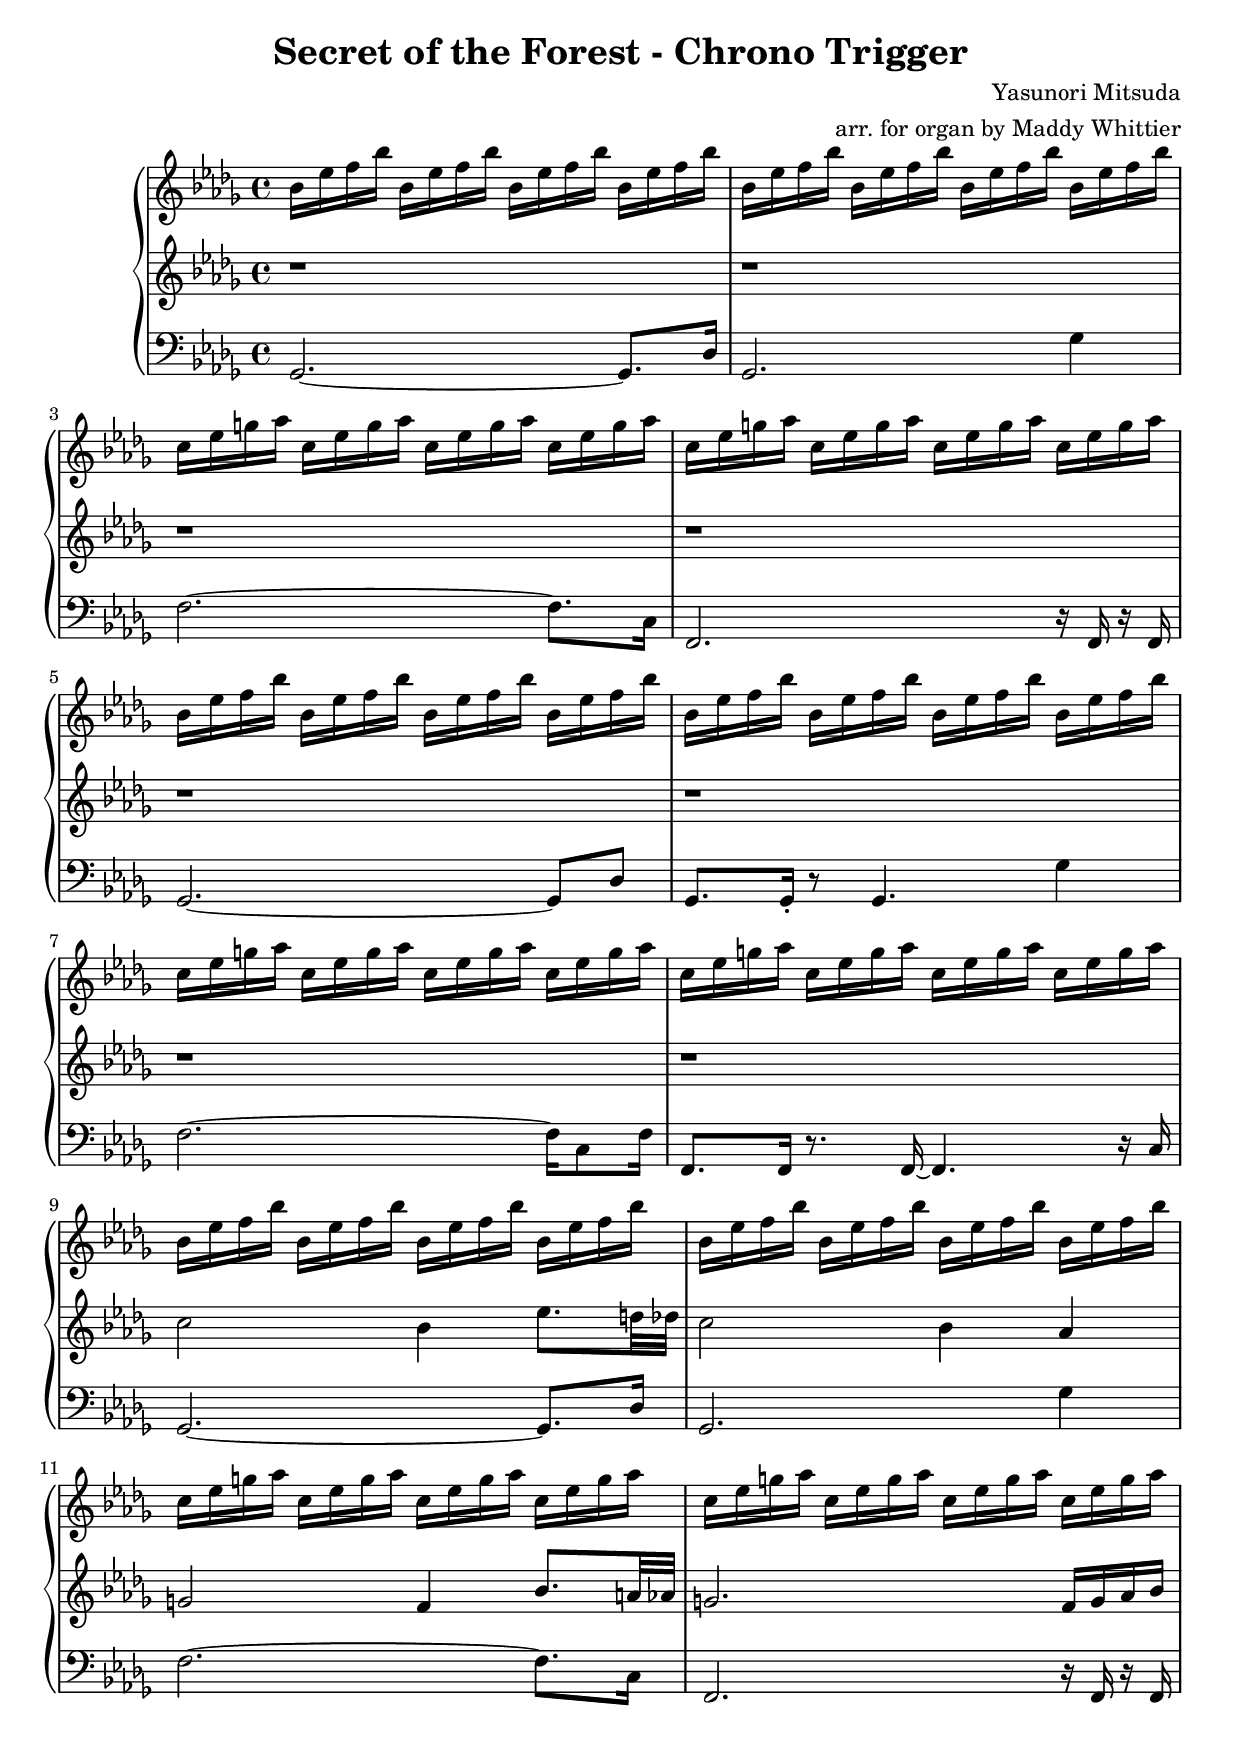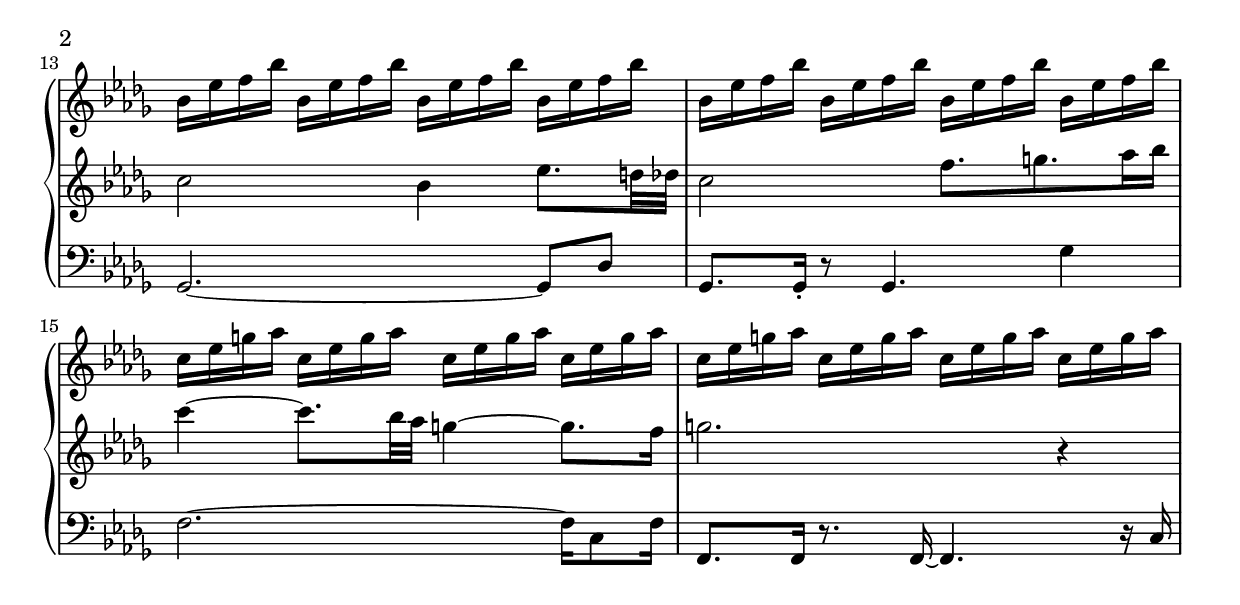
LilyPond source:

% Adapted from https://musescore.com/starsoarer/scores/3089246

\version "2.23.13"

\include "english.ly"

\header {
  title = "Secret of the Forest - Chrono Trigger"
  composer = "Yasunori Mitsuda"
  arranger = "arr. for organ by Maddy Whittier"
}

\new PianoStaff <<
  \new Staff \relative {
    \time 4/4
    \key df \major
    bf'16 ef f bf
    bf, ef f bf
    bf, ef f bf
    bf, ef f bf
    bf, ef f bf
    bf, ef f bf
    bf, ef f bf
    bf, ef f bf

    c, ef g af
    c, ef g af
    c, ef g af
    c, ef g af
    c, ef g af
    c, ef g af
    c, ef g af
    c, ef g af

    bf, ef f bf
    bf, ef f bf
    bf, ef f bf
    bf, ef f bf
    bf, ef f bf
    bf, ef f bf
    bf, ef f bf
    bf, ef f bf

    c, ef g af
    c, ef g af
    c, ef g af
    c, ef g af
    c, ef g af
    c, ef g af
    c, ef g af
    c, ef g af

    bf, ef f bf
    bf, ef f bf
    bf, ef f bf
    bf, ef f bf
    bf, ef f bf
    bf, ef f bf
    bf, ef f bf
    bf, ef f bf

    c, ef g af
    c, ef g af
    c, ef g af
    c, ef g af
    c, ef g af
    c, ef g af
    c, ef g af
    c, ef g af

    bf, ef f bf
    bf, ef f bf
    bf, ef f bf
    bf, ef f bf
    bf, ef f bf
    bf, ef f bf
    bf, ef f bf
    bf, ef f bf

    c, ef g af
    c, ef g af
    c, ef g af
    c, ef g af
    c, ef g af
    c, ef g af
    c, ef g af
    c, ef g af
  }

  % melody
  \new Staff \relative {
    \time 4/4
    \key df \major
    r1 r r r r r r r
    c''2 bf4 ef8. d32 df c2 bf4 af
    g2 f4 bf8. a32 af g2. f16 g af bf
    c2 bf4 ef8. d32 df c2 f8. g af16 bf
    c4 ~ c8. bf32 af g4 ~ g8. f16 g2. r4
  }

  % pedal
  \new Staff \relative {
    \time 4/4
    \key df \major
    \clef bass
    gf,2. ~ gf8. df'16 gf,2. gf'4
    f2. ~ f8. c16 f,2. r16 f r f
    gf2. ~ gf8 df' gf,8. gf16\staccato r8 gf4. gf'4
    f2. ~ f16 c8 f16 f,8. f16 r8. f16 ~ f4. r16 c'

    gf2. ~ gf8. df'16 gf,2. gf'4
    f2. ~ f8. c16 f,2. r16 f r f
    gf2. ~ gf8 df' gf,8. gf16\staccato r8 gf4. gf'4
    f2. ~ f16 c8 f16 f,8. f16 r8. f16 ~ f4. r16 c'
  }
>>
